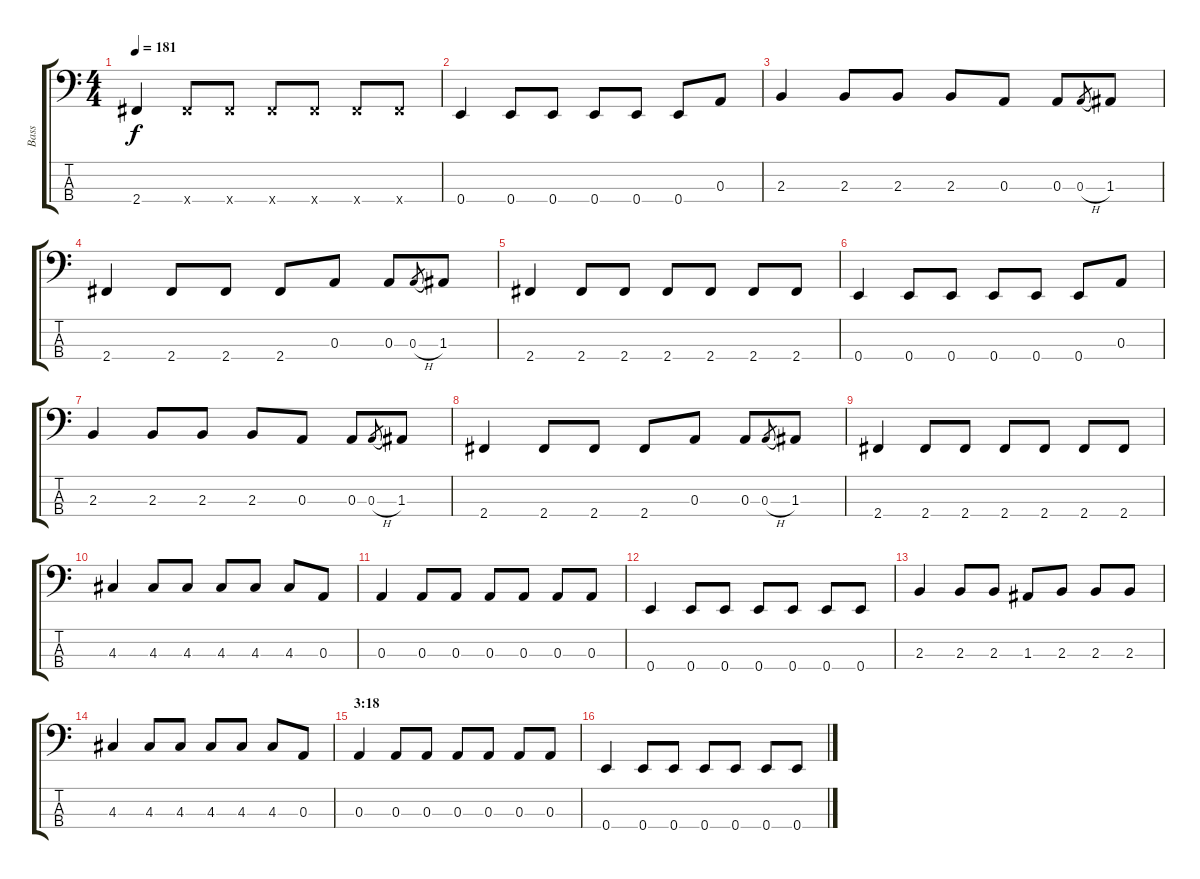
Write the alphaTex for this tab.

\track ("Bass" "Bass") {instrument electricbasspick}
\staff {score tabs}
\tuning (G2 D2 A1 E1) {hide}
\ts (4 4)
\tempo 181
\clef f4
\ks c
2.4.4{dy f} 2.4{x}.8 2.4{x}.8 2.4{x}.8 2.4{x}.8 2.4{x}.8 2.4{x}.8 |
0.4.4 0.4.8 0.4.8 0.4.8 0.4.8 0.4.8 0.3.8 |
2.3.4 2.3.8 2.3.8 2.3.8 0.3.8 0.3.8 0.3{h}.8{gr} 1.3.8 |
2.4.4 2.4.8 2.4.8 2.4.8 0.3.8 0.3.8 0.3{h}.8{gr} 1.3.8 |
2.4.4 2.4.8 2.4.8 2.4.8 2.4.8 2.4.8 2.4.8 |
0.4.4 0.4.8 0.4.8 0.4.8 0.4.8 0.4.8 0.3.8 |
2.3.4 2.3.8 2.3.8 2.3.8 0.3.8 0.3.8 0.3{h}.8{gr} 1.3.8 |
2.4.4 2.4.8 2.4.8 2.4.8 0.3.8 0.3.8 0.3{h}.8{gr} 1.3.8 |
2.4.4 2.4.8 2.4.8 2.4.8 2.4.8 2.4.8 2.4.8 |
4.3.4 4.3.8 4.3.8 4.3.8 4.3.8 4.3.8 0.3.8 |
0.3.4 0.3.8 0.3.8 0.3.8 0.3.8 0.3.8 0.3.8 |
0.4.4 0.4.8 0.4.8 0.4.8 0.4.8 0.4.8 0.4.8 |
2.3.4 2.3.8 2.3.8 1.3.8 2.3.8 2.3.8 2.3.8 |
4.3.4 4.3.8 4.3.8 4.3.8 4.3.8 4.3.8 0.3.8 |
\section ("" "3:18")
0.3.4 0.3.8 0.3.8 0.3.8 0.3.8 0.3.8 0.3.8 |
0.4.4 0.4.8 0.4.8 0.4.8 0.4.8 0.4.8 0.4.8
